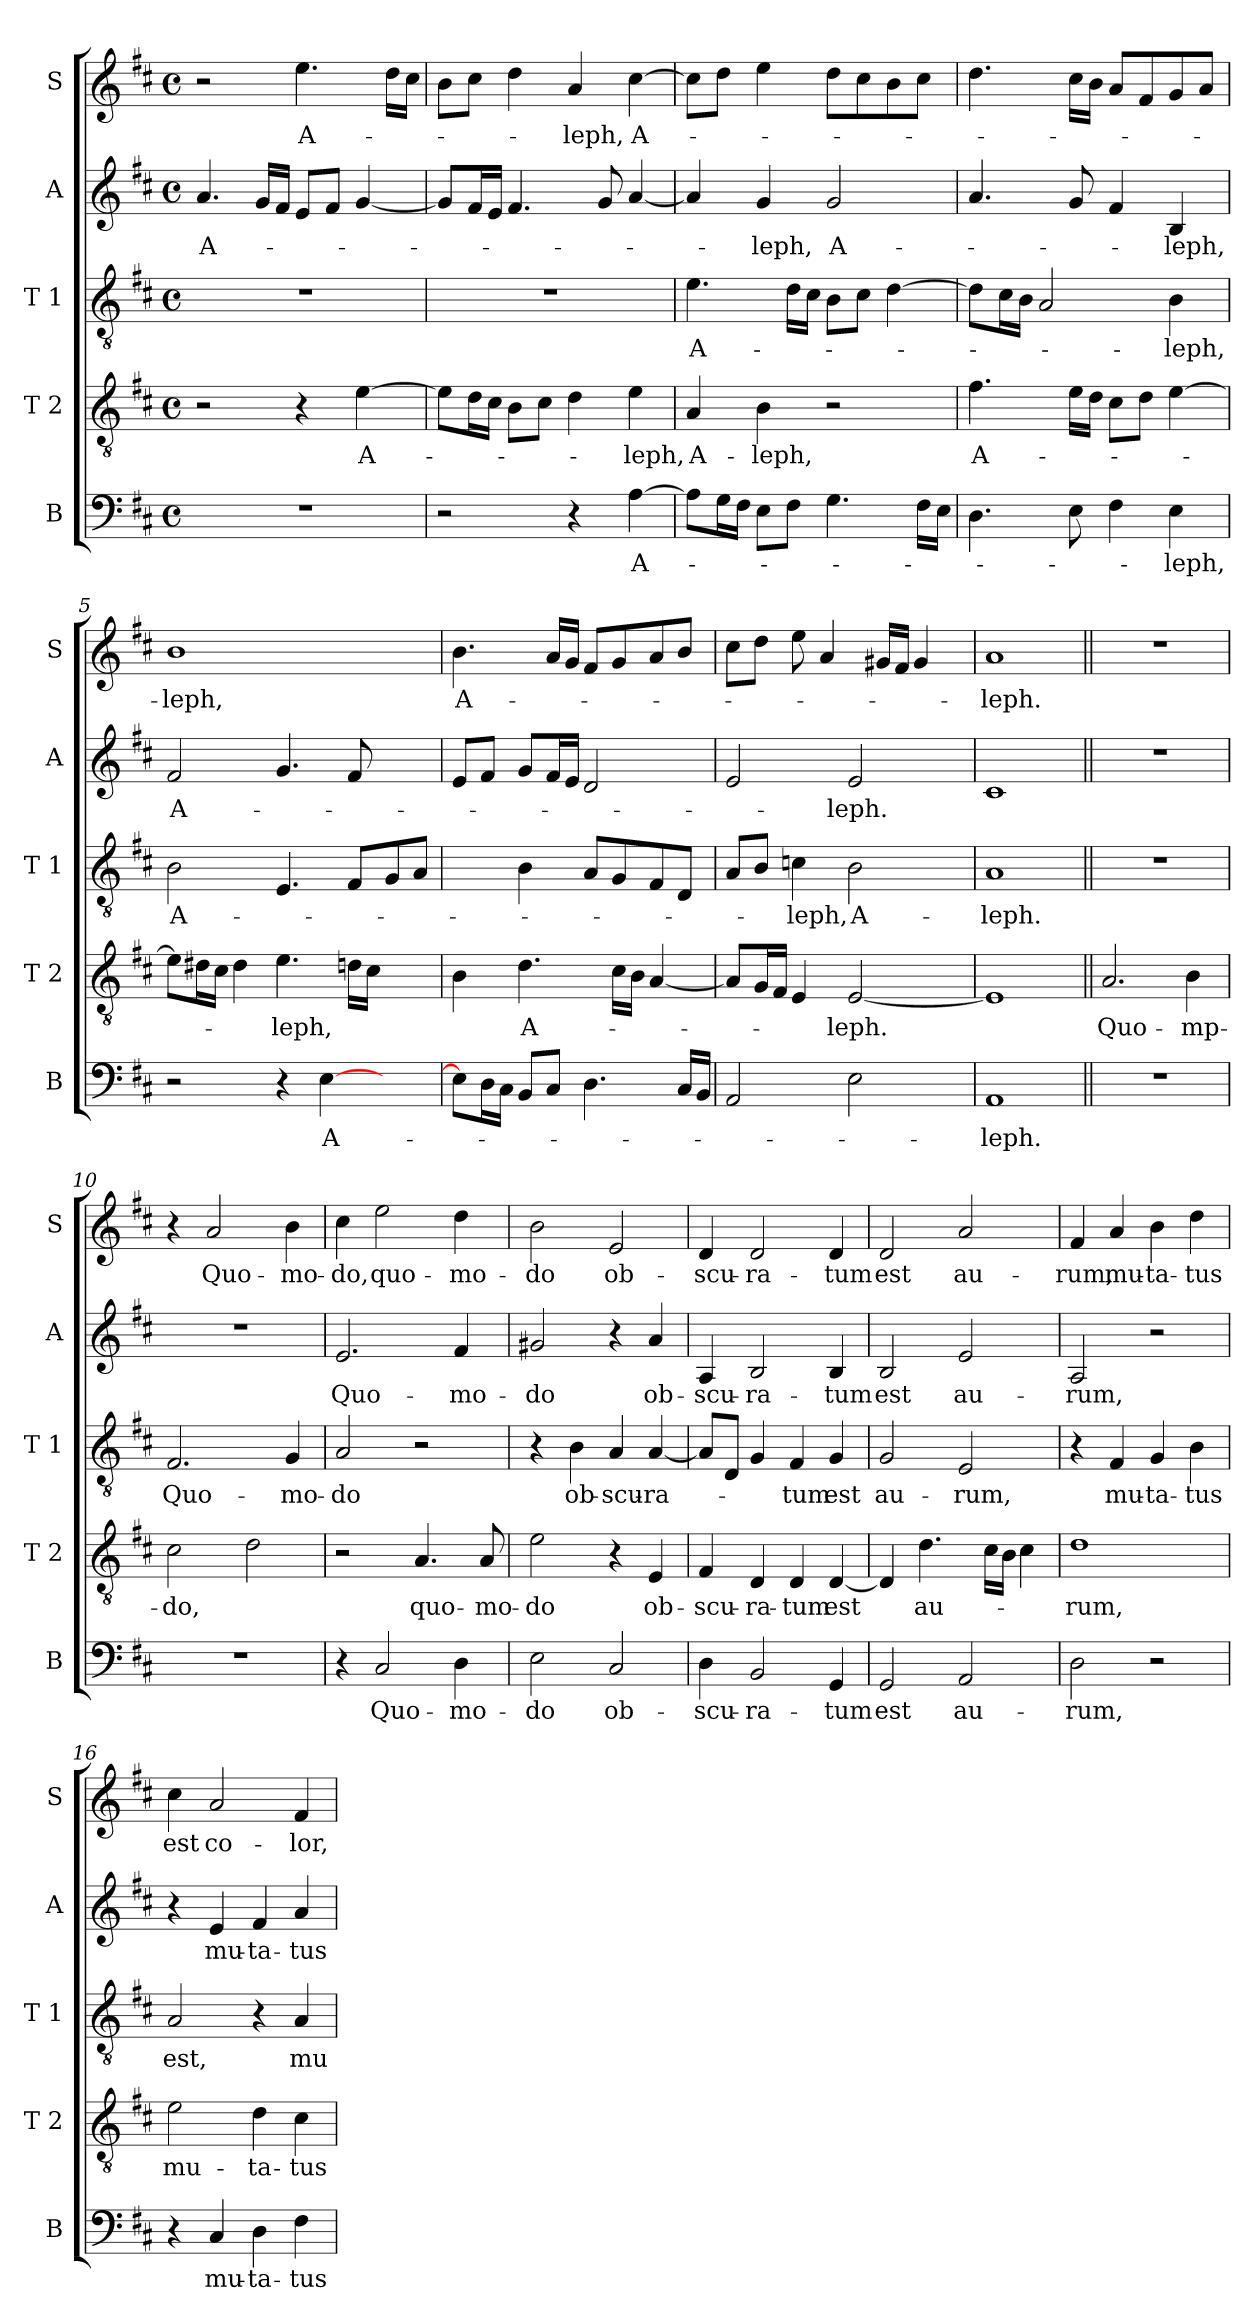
**kern	**text	**kern	**text	**kern	**text	**kern	**text	**kern	**text
*part5	*part5	*part4	*part4	*part3	*part3	*part2	*part2	*part1	*part1
*staff5	*staff5	*staff4	*staff4	*staff3	*staff3	*staff2	*staff2	*staff1	*staff1
*I"B	*	*I"T 2	*	*I"T 1	*	*I"A	*	*I"S	*
*I'B	*	*I'T 2	*	*I'T 1	*	*I'A	*	*I'S	*
*clefF4	*	*clefGv2	*	*clefGv2	*	*clefG2	*	*clefG2	*
*k[f#c#]	*	*k[f#c#]	*	*k[f#c#]	*	*k[f#c#]	*	*k[f#c#]	*
*b:	*	*b:	*	*b:	*	*b:	*	*b:	*
*M4/4	*	*M4/4	*	*M4/4	*	*M4/4	*	*M4/4	*
*met(c)	*	*met(c)	*	*met(c)	*	*met(c)	*	*met(c)	*
=1	=1	=1	=1	=1	=1	=1	=1	=1	=1
!	!	!	!	!	!	!	!LO:LY:b	!	!
1r	.	2r	.	1r	.	4.a/	A-	2r	.
.	.	.	.	.	.	16g/LL	.	.	.
.	.	.	.	.	.	16f#/JJ	.	.	.
!	!	!	!	!	!	!	!	!	!LO:LY:b
.	.	4r	.	.	.	8e/L	.	4.ee\	A-
.	.	.	.	.	.	8f#/J	.	.	.
!	!	!	!LO:LY:b	!	!	!	!	!	!
.	.	[4e\	A-	.	.	[4g/	.	.	.
.	.	.	.	.	.	.	.	16dd\LL	.
.	.	.	.	.	.	.	.	16cc#\JJ	.
=2	=2	=2	=2	=2	=2	=2	=2	=2	=2
2r	.	8e\L]	.	1r	.	8g/L]	.	8b\L	.
.	.	16d\L	.	.	.	16f#/L	.	8cc#\J	.
.	.	16c#\JJ	.	.	.	16e/JJ	.	.	.
.	.	8B\L	.	.	.	4.f#/	.	4dd\	.
.	.	8c#\J	.	.	.	.	.	.	.
!	!	!	!	!	!	!	!	!	!LO:LY:b
4r	.	4d\	.	.	.	.	.	4a/	-leph,
.	.	.	.	.	.	8g/	.	.	.
!	!LO:LY:b	!	!LO:LY:b	!	!	!	!	!	!LO:LY:b
[4A\	A-	4e\	-leph,	.	.	[4a/	.	[4cc#\	A-
=3	=3	=3	=3	=3	=3	=3	=3	=3	=3
!	!	!	!LO:LY:b	!	!LO:LY:b	!	!	!	!
8A\L]	.	4A/	A-	4.e\	A-	4a/]	.	8cc#\L]	.
16G\L	.	.	.	.	.	.	.	8dd\J	.
16F#\JJ	.	.	.	.	.	.	.	.	.
!	!	!	!LO:LY:b	!	!	!	!LO:LY:b	!	!
8E\L	.	4B\	-leph,	.	.	4g/	-leph,	4ee\	.
8F#\J	.	.	.	16d\LL	.	.	.	.	.
.	.	.	.	16c#\JJ	.	.	.	.	.
!	!	!	!	!	!	!	!LO:LY:b	!	!
4.G\	.	2r	.	8B\L	.	2g/	A-	8dd\L	.
.	.	.	.	8c#\J	.	.	.	8cc#\	.
.	.	.	.	[4d\	.	.	.	8b\	.
16F#\LL	.	.	.	.	.	.	.	8cc#\J	.
16E\JJ	.	.	.	.	.	.	.	.	.
=4	=4	=4	=4	=4	=4	=4	=4	=4	=4
!	!	!	!LO:LY:b	!	!	!	!	!	!
4.D\	.	4.f#\	A-	8d\L]	.	4.a/	.	4.dd\	.
.	.	.	.	16c#\L	.	.	.	.	.
.	.	.	.	16B\JJ	.	.	.	.	.
.	.	.	.	2A/	.	.	.	.	.
8E\	.	16e\LL	.	.	.	8g/	.	16cc#\LL	.
.	.	16d\JJ	.	.	.	.	.	16b\JJ	.
4F#\	.	8c#\L	.	.	.	4f#/	.	8a/L	.
.	.	8d\J	.	.	.	.	.	8f#/	.
!	!LO:LY:b	!	!	!	!LO:LY:b	!	!LO:LY:b	!	!
4E\	-leph,	[4e\	.	4B\	-leph,	4B/	-leph,	8g/	.
.	.	.	.	.	.	.	.	8a/J	.
!!LO:LB:g=z
=5	=5	=5	=5	=5	=5	=5	=5	=5	=5
!	!	!	!	!	!LO:LY:b	!	!LO:LY:b	!	!LO:LY:b
2r	.	8e\L]	.	2B\	A-	2f#/	A-	1b	-leph,
.	.	16d#X\L	.	.	.	.	.	.	.
.	.	16c#\JJ	.	.	.	.	.	.	.
.	.	4d#\	.	.	.	.	.	.	.
!	!	!	!LO:LY:b	!	!	!	!	!	!
4r	.	4.e\	-leph,	4.E/	.	4.g/	.	.	.
!	!LO:LY:b	!	!	!	!	!	!	!	!
[4E\	A-	.	.	.	.	.	.	.	.
.	.	16dn\LL	.	8F#/L	.	8f#/	.	.	.
.	.	16c#\JJ	.	.	.	.	.	.	.
4ryy	.	4ryy	.	8G/	.	4ryy	.	4ryy	.
.	.	.	.	8A/J	.	.	.	.	.
=6	=6	=6	=6	=6	=6	=6	=6	=6	=6
!	!	!	!	!	!	!	!	!	!LO:LY:b
8E\L]	.	4B\	.	8G/Lyy	.	8e/L	.	4.b\	A-
16D\L	.	.	.	8A/Jyy	.	8f#/J	.	.	.
16C#\JJ	.	.	.	.	.	.	.	.	.
!	!	!	!LO:LY:b	!	!	!	!	!	!
8BB/L	.	4.d\	A-	4B\	.	8g/L	.	.	.
8C#/J	.	.	.	.	.	16f#/L	.	16a/LL	.
.	.	.	.	.	.	16e/JJ	.	16g/JJ	.
4.D\	.	.	.	8A/L	.	2d/	.	8f#/L	.
.	.	16c#\LL	.	8G/	.	.	.	8g/	.
.	.	16B\JJ	.	.	.	.	.	.	.
.	.	[4A/	.	8F#/	.	.	.	8a/	.
16C#/LL	.	.	.	8D/J	.	.	.	8b/J	.
16BB/JJ	.	.	.	.	.	.	.	.	.
=7	=7	=7	=7	=7	=7	=7	=7	=7	=7
2AA/	.	8A/L]	.	8A/L	.	2e/	.	8cc#\L	.
.	.	16G/L	.	8B/J	.	.	.	8dd\J	.
.	.	16F#/JJ	.	.	.	.	.	.	.
!	!	!	!	!	!LO:LY:b	!	!	!	!
.	.	4E/	.	4cn\	-leph,	.	.	8ee\	.
.	.	.	.	.	.	.	.	4a/	.
!	!	!	!LO:LY:b	!	!LO:LY:b	!	!LO:LY:b	!	!
2E\	.	[2E/	-leph.	2B\	A-	2e/	-leph.	.	.
.	.	.	.	.	.	.	.	16g#X/LL	.
.	.	.	.	.	.	.	.	16f#/JJ	.
.	.	.	.	.	.	.	.	4g#/	.
=8	=8	=8	=8	=8	=8	=8	=8	=8	=8
!	!LO:LY:b	!	!	!	!LO:LY:b	!	!	!	!LO:LY:b
1AA	-leph.	1E]	.	1A	-leph.	1c#	.	1a	-leph.
!!LO:LB:g=z
=9||	=9||	=9||	=9||	=9||	=9||	=9||	=9||	=9||	=9||
!	!	!	!LO:LY:b	!	!	!	!	!	!
1r	.	2.A/	Quo-	1r	.	1r	.	1r	.
!	!	!	!LO:LY:b	!	!	!	!	!	!
.	.	4B\	-mp-	.	.	.	.	.	.
=10	=10	=10	=10	=10	=10	=10	=10	=10	=10
!	!	!	!LO:LY:b	!	!LO:LY:b	!	!	!	!
1r	.	2c#\	-do,	2.F#/	Quo-	1r	.	4r	.
!	!	!	!	!	!	!	!	!	!LO:LY:b
.	.	.	.	.	.	.	.	2a/	Quo-
.	.	2d\	.	.	.	.	.	.	.
!	!	!	!	!	!LO:LY:b	!	!	!	!LO:LY:b
.	.	.	.	4G/	-mo-	.	.	4b\	-mo-
=11	=11	=11	=11	=11	=11	=11	=11	=11	=11
!	!	!	!	!	!LO:LY:b	!	!LO:LY:b	!	!LO:LY:b
4r	.	2r	.	2A/	-do	2.e/	Quo-	4cc#\	-do,
!	!LO:LY:b	!	!	!	!	!	!	!	!LO:LY:b
2C#/	Quo-	.	.	.	.	.	.	2ee\	quo-
!	!	!	!LO:LY:b	!	!	!	!	!	!
.	.	4.A/	quo-	2r	.	.	.	.	.
!	!LO:LY:b	!	!	!	!	!	!LO:LY:b	!	!LO:LY:b
4D\	-mo-	.	.	.	.	4f#/	-mo-	4dd\	-mo-
!	!	!	!LO:LY:b	!	!	!	!	!	!
.	.	8A/	-mo-	.	.	.	.	.	.
=12	=12	=12	=12	=12	=12	=12	=12	=12	=12
!	!LO:LY:b	!	!LO:LY:b	!	!	!	!LO:LY:b	!	!LO:LY:b
2E\	-do	2e\	-do	4r	.	2g#X/	-do	2b\	-do
!	!	!	!	!	!LO:LY:b	!	!	!	!
.	.	.	.	4B\	ob-	.	.	.	.
!	!LO:LY:b	!	!	!	!LO:LY:b	!	!	!	!LO:LY:b
2C#/	ob-	4r	.	4A/	-scu-	4r	.	2e/	ob-
!	!	!	!LO:LY:b	!	!LO:LY:b	!	!LO:LY:b	!	!
.	.	4E/	ob-	[4A/	-ra-	4a/	ob-	.	.
=13	=13	=13	=13	=13	=13	=13	=13	=13	=13
!	!LO:LY:b	!	!LO:LY:b	!	!	!	!LO:LY:b	!	!LO:LY:b
4D\	-scu-	4F#/	-scu-	8A/L]	.	4A/	-scu-	4d/	-scu-
.	.	.	.	8D/J	.	.	.	.	.
!	!LO:LY:b	!	!LO:LY:b	!	!	!	!LO:LY:b	!	!LO:LY:b
2BB/	-ra-	4D/	-ra-	4G/	.	2B/	-ra-	2d/	-ra-
!	!	!	!LO:LY:b	!	!LO:LY:b	!	!	!	!
.	.	4D/	-tum	4F#/	-tum	.	.	.	.
!	!LO:LY:b	!	!LO:LY:b	!	!LO:LY:b	!	!LO:LY:b	!	!LO:LY:b
4GG/	-tum	[4D/	est	4G/	est	4B/	-tum	4d/	-tum
=14	=14	=14	=14	=14	=14	=14	=14	=14	=14
!	!LO:LY:b	!	!	!	!LO:LY:b	!	!LO:LY:b	!	!LO:LY:b
2GG/	est	4D/]	.	2G/	au-	2B/	est	2d/	est
!	!	!	!LO:LY:b	!	!	!	!	!	!
.	.	4.d\	au-	.	.	.	.	.	.
!	!LO:LY:b	!	!	!	!LO:LY:b	!	!LO:LY:b	!	!LO:LY:b
2AA/	au-	.	.	2E/	-rum,	2e/	au-	2a/	au-
.	.	16c#\LL	.	.	.	.	.	.	.
.	.	16B\JJ	.	.	.	.	.	.	.
.	.	4c#\	.	.	.	.	.	.	.
=15	=15	=15	=15	=15	=15	=15	=15	=15	=15
!	!LO:LY:b	!	!LO:LY:b	!	!	!	!LO:LY:b	!	!LO:LY:b
2D\	-rum,	1d	-rum,	4r	.	2A/	-rum,	4f#/	-rum,
!	!	!	!	!	!LO:LY:b	!	!	!	!LO:LY:b
.	.	.	.	4F#/	mu-	.	.	4a/	mu-
!	!	!	!	!	!LO:LY:b	!	!	!	!LO:LY:b
2r	.	.	.	4G/	-ta-	2r	.	4b\	-ta-
!	!	!	!	!	!LO:LY:b	!	!	!	!LO:LY:b
.	.	.	.	4B\	-tus	.	.	4dd\	-tus
!!LO:PB:g=z
=16	=16	=16	=16	=16	=16	=16	=16	=16	=16
!	!	!	!LO:LY:b	!	!LO:LY:b	!	!	!	!LO:LY:b
4r	.	2e\	mu-	2A/	est,	4r	.	4cc#\	est
!	!LO:LY:b	!	!	!	!	!	!LO:LY:b	!	!LO:LY:b
4C#/	mu-	.	.	.	.	4e/	mu-	2a/	co-
!	!LO:LY:b	!	!LO:LY:b	!	!	!	!LO:LY:b	!	!
4D\	-ta-	4d\	-ta-	4r	.	4f#/	-ta-	.	.
!	!LO:LY:b	!	!LO:LY:b	!	!LO:LY:b	!	!LO:LY:b	!	!LO:LY:b
4F#\	-tus	4c#\	-tus	4A/	mu-	4a/	-tus	4f#/	-lor,
=	=	=	=	=	=	=	=	=	=
*-	*-	*-	*-	*-	*-	*-	*-	*-	*-
